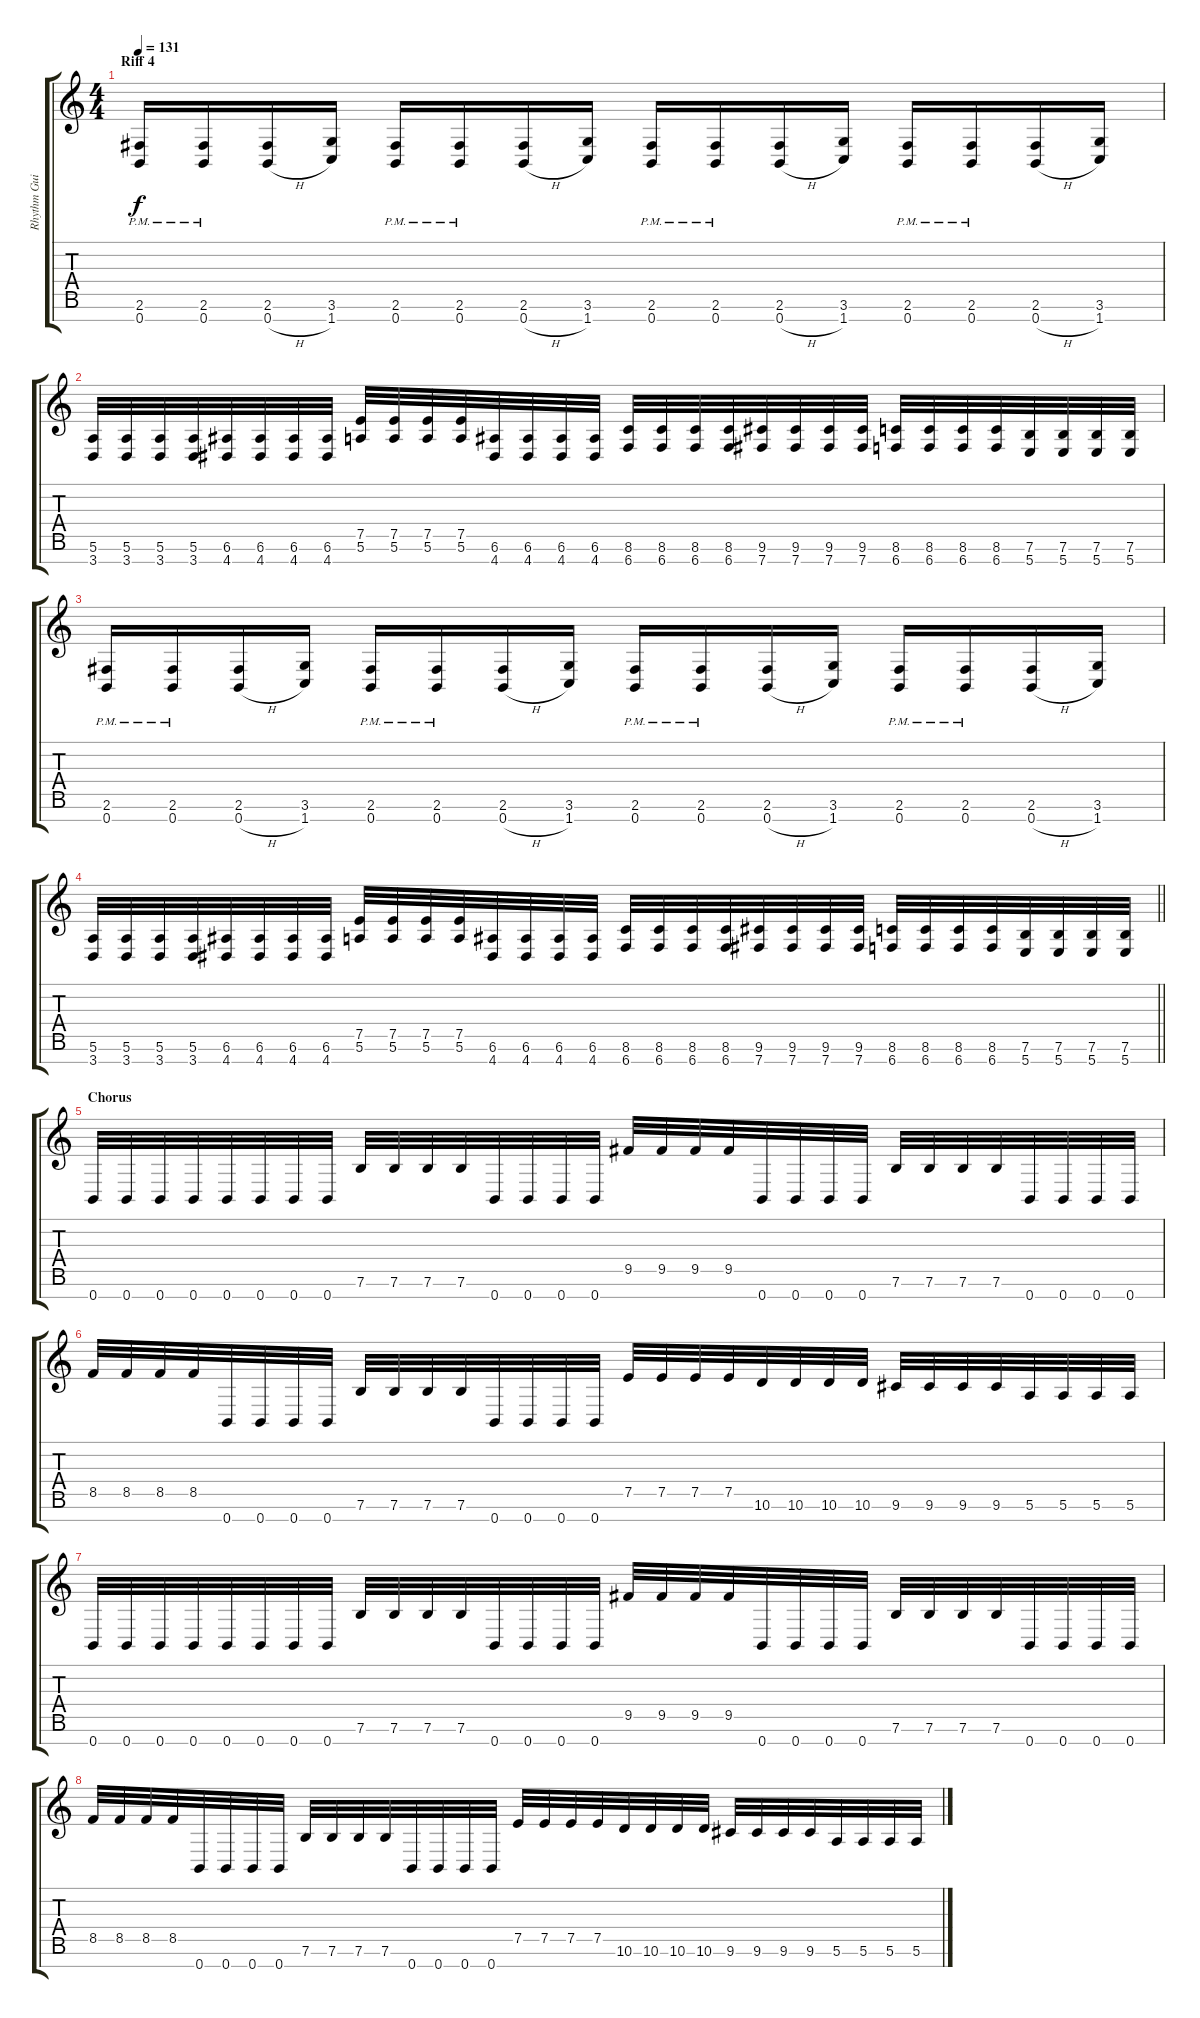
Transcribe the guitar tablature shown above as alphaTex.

\track ("Rhythm Guitar 1" "Rhythm Gui") {instrument distortionguitar}
\staff {score tabs}
\tuning (E4 B3 G3 D3 A2 E2 B1) {hide}
\ts (4 4)
\section ("" "Riff 4")
\tempo 131
\clef g2
\ks c
(2.6{pm} 0.7{pm}).16{dy f} (2.6{pm} 0.7{pm}).16 (2.6 0.7{h}).16 (3.6 1.7).16 (2.6{pm} 0.7{pm}).16 (2.6{pm} 0.7{pm}).16 (2.6 0.7{h}).16 (3.6 1.7).16 (2.6{pm} 0.7{pm}).16 (2.6{pm} 0.7{pm}).16 (2.6 0.7{h}).16 (3.6 1.7).16 (2.6{pm} 0.7{pm}).16 (2.6{pm} 0.7{pm}).16 (2.6 0.7{h}).16 (3.6 1.7).16 |
(5.6 3.7).32 (5.6 3.7).32 (5.6 3.7).32 (5.6 3.7).32 (6.6 4.7).32 (6.6 4.7).32 (6.6 4.7).32 (6.6 4.7).32 (7.5 5.6).32 (7.5 5.6).32 (7.5 5.6).32 (7.5 5.6).32 (6.6 4.7).32 (6.6 4.7).32 (6.6 4.7).32 (6.6 4.7).32 (8.6 6.7).32 (8.6 6.7).32 (8.6 6.7).32 (8.6 6.7).32 (9.6 7.7).32 (9.6 7.7).32 (9.6 7.7).32 (9.6 7.7).32 (8.6 6.7).32 (8.6 6.7).32 (8.6 6.7).32 (8.6 6.7).32 (7.6 5.7).32 (7.6 5.7).32 (7.6 5.7).32 (7.6 5.7).32 |
(2.6{pm} 0.7{pm}).16 (2.6{pm} 0.7{pm}).16 (2.6 0.7{h}).16 (3.6 1.7).16 (2.6{pm} 0.7{pm}).16 (2.6{pm} 0.7{pm}).16 (2.6 0.7{h}).16 (3.6 1.7).16 (2.6{pm} 0.7{pm}).16 (2.6{pm} 0.7{pm}).16 (2.6 0.7{h}).16 (3.6 1.7).16 (2.6{pm} 0.7{pm}).16 (2.6{pm} 0.7{pm}).16 (2.6 0.7{h}).16 (3.6 1.7).16 |
\barLineRight lightlight
(5.6 3.7).32 (5.6 3.7).32 (5.6 3.7).32 (5.6 3.7).32 (6.6 4.7).32 (6.6 4.7).32 (6.6 4.7).32 (6.6 4.7).32 (7.5 5.6).32 (7.5 5.6).32 (7.5 5.6).32 (7.5 5.6).32 (6.6 4.7).32 (6.6 4.7).32 (6.6 4.7).32 (6.6 4.7).32 (8.6 6.7).32 (8.6 6.7).32 (8.6 6.7).32 (8.6 6.7).32 (9.6 7.7).32 (9.6 7.7).32 (9.6 7.7).32 (9.6 7.7).32 (8.6 6.7).32 (8.6 6.7).32 (8.6 6.7).32 (8.6 6.7).32 (7.6 5.7).32 (7.6 5.7).32 (7.6 5.7).32 (7.6 5.7).32 |
\section ("" "Chorus")
0.7.32 0.7.32 0.7.32 0.7.32 0.7.32 0.7.32 0.7.32 0.7.32 7.6.32 7.6.32 7.6.32 7.6.32 0.7.32 0.7.32 0.7.32 0.7.32 9.5.32 9.5.32 9.5.32 9.5.32 0.7.32 0.7.32 0.7.32 0.7.32 7.6.32 7.6.32 7.6.32 7.6.32 0.7.32 0.7.32 0.7.32 0.7.32 |
8.5.32 8.5.32 8.5.32 8.5.32 0.7.32 0.7.32 0.7.32 0.7.32 7.6.32 7.6.32 7.6.32 7.6.32 0.7.32 0.7.32 0.7.32 0.7.32 7.5.32 7.5.32 7.5.32 7.5.32 10.6.32 10.6.32 10.6.32 10.6.32 9.6.32 9.6.32 9.6.32 9.6.32 5.6.32 5.6.32 5.6.32 5.6.32 |
0.7.32 0.7.32 0.7.32 0.7.32 0.7.32 0.7.32 0.7.32 0.7.32 7.6.32 7.6.32 7.6.32 7.6.32 0.7.32 0.7.32 0.7.32 0.7.32 9.5.32 9.5.32 9.5.32 9.5.32 0.7.32 0.7.32 0.7.32 0.7.32 7.6.32 7.6.32 7.6.32 7.6.32 0.7.32 0.7.32 0.7.32 0.7.32 |
8.5.32 8.5.32 8.5.32 8.5.32 0.7.32 0.7.32 0.7.32 0.7.32 7.6.32 7.6.32 7.6.32 7.6.32 0.7.32 0.7.32 0.7.32 0.7.32 7.5.32 7.5.32 7.5.32 7.5.32 10.6.32 10.6.32 10.6.32 10.6.32 9.6.32 9.6.32 9.6.32 9.6.32 5.6.32 5.6.32 5.6.32 5.6.32
